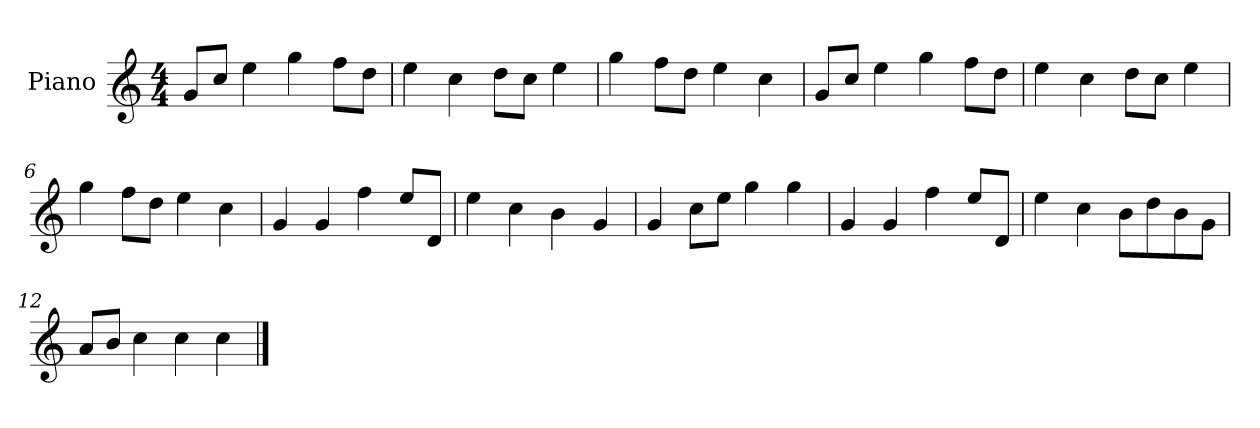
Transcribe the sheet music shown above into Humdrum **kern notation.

**kern
*part1
*staff1
*I"Piano
*I'P-no
*clefG2
*k[]
*M4/4
*MM90
=1
8g/L
8cc/J
4ee\
4gg\
8ff\L
8dd\J
=2
4ee\
4cc\
8dd\L
8cc\J
4ee\
=3
4gg\
8ff\L
8dd\J
4ee\
4cc\
=4
8g/L
8cc/J
4ee\
4gg\
8ff\L
8dd\J
=5
4ee\
4cc\
8dd\L
8cc\J
4ee\
=6
4gg\
8ff\L
8dd\J
4ee\
4cc\
=7
4g/
4g/
4ff\
8ee/L
8d/J
!!LO:LB:g=z
=8
4ee\
4cc\
4b\
4g/
=9
4g/
8cc\L
8ee\J
4gg\
4gg\
=10
4g/
4g/
4ff\
8ee/L
8d/J
=11
4ee\
4cc\
8b\L
8dd\
8b\
8g\J
=12
8a/L
8b/J
4cc\
4cc\
4cc\
==
*-
